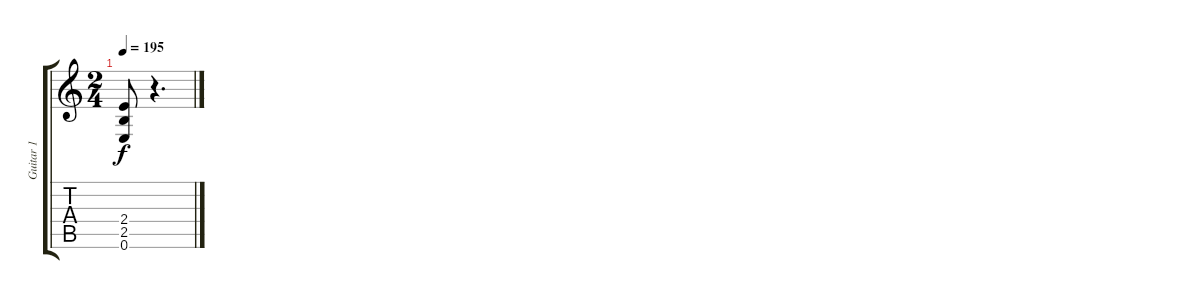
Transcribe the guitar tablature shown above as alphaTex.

\track ("Guitar 1" "Guitar 1") {instrument distortionguitar}
\staff {score tabs}
\tuning (E4 B3 G3 D3 A2 E2) {hide}
\ts (2 4)
\tempo 195
\clef g2
\ks c
(2.4 2.5 0.6).8{dy f} r.4{d}
